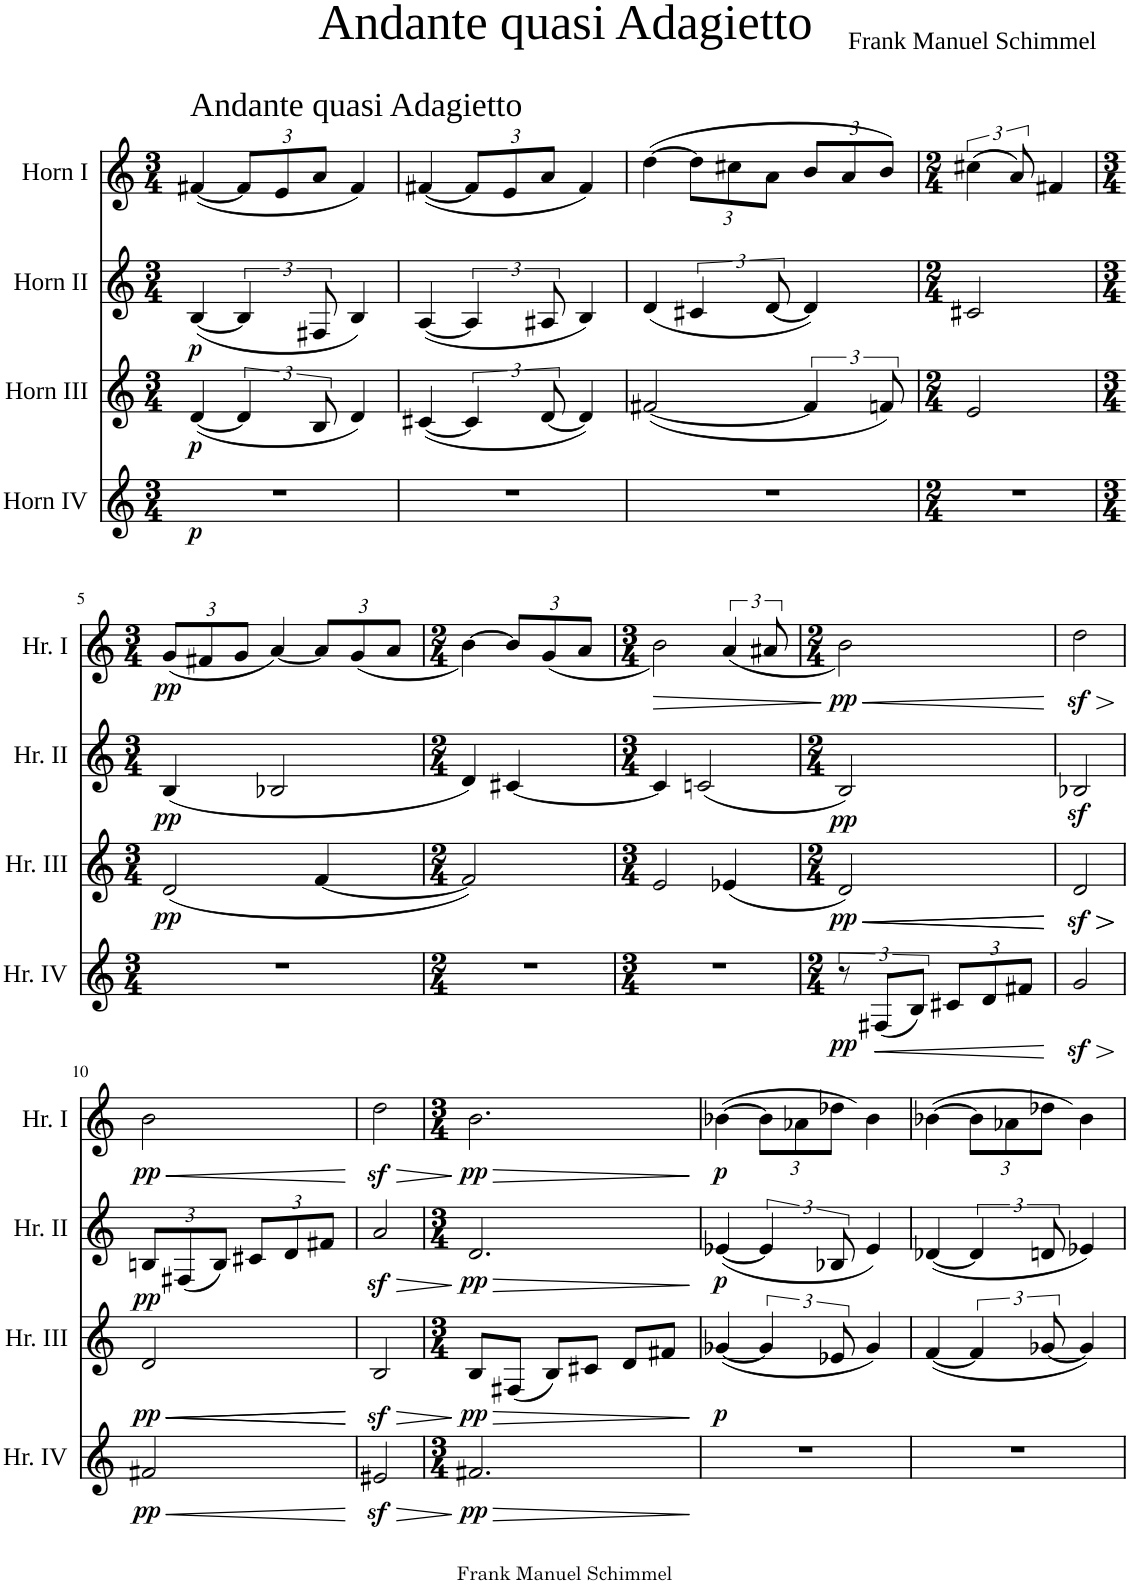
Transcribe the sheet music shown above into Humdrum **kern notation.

**kern	**dynam	**kern	**dynam	**kern	**dynam	**kern	**dynam
*part4	*part4	*part3	*part3	*part2	*part2	*part1	*part1
*staff4	*staff4	*staff3	*staff3	*staff2	*staff2	*staff1	*staff1
*I"Horn IV	*	*I"Horn III	*	*I"Horn II	*	*I"Horn I	*
*I'Hr. IV	*	*I'Hr. III	*	*I'Hr. II	*	*I'Hr. I	*
*clefG2	*	*clefG2	*	*clefG2	*	*clefG2	*
*Trd4c7	*	*Trd4c7	*	*Trd4c7	*	*Trd4c7	*
*k[]	*	*k[]	*	*k[]	*	*k[]	*
*M3/4	*	*M3/4	*	*M3/4	*	*M3/4	*
=1	=1	=1	=1	=1	=1	=1	=1
!	!	!	!	!	!	!LO:TX:a:t=Andante quasi Adagietto	!
!	!LO:DY:b	!	!LO:DY:b	!	!LO:DY:b	!	!
2.r	p	([4d/	p	([4B/	p	([4f#X/	.
*	*	*	*	*	*	*Xbrackettup	*
.	.	6d/]	.	6B/]	.	12f#/L]	.
.	.	.	.	.	.	12e/	.
.	.	12B/	.	12F#X/	.	12a/J	.
.	.	4d/)	.	4B/)	.	4f#/)	.
=2	=2	=2	=2	=2	=2	=2	=2
2.r	.	([4c#X/	.	([4A/	.	([4f#X/	.
.	.	6c#/]	.	6A/]	.	12f#/L]	.
.	.	.	.	.	.	12e/	.
.	.	[12d/	.	12A#X/	.	12a/J	.
.	.	4d/])	.	4B/)	.	4f#/)	.
=3	=3	=3	=3	=3	=3	=3	=3
2.r	.	([2f#X/	.	(4d/	.	([4dd\	.
.	.	.	.	6c#X/	.	12dd\L]	.
.	.	.	.	.	.	12cc#X\	.
.	.	.	.	[12d/	.	12a\J	.
.	.	6f#/]	.	4d/])	.	12b/L	.
.	.	.	.	.	.	12a/	.
.	.	12fn/)	.	.	.	12b/J)	.
=4	=4	=4	=4	=4	=4	=4	=4
*M2/4	*	*M2/4	*	*M2/4	*	*M2/4	*
*	*	*	*	*	*	*brackettup	*
2r	.	2e/	.	2c#X/	.	(6cc#X\	.
.	.	.	.	.	.	12a/)	.
.	.	.	.	.	.	4f#X/	.
!!LO:LB:g=z
=5	=5	=5	=5	=5	=5	=5	=5
*M3/4	*	*M3/4	*	*M3/4	*	*M3/4	*
*	*	*	*	*	*	*Xbrackettup	*
!	!	!	!LO:DY:b	!	!LO:DY:b	!	!LO:DY:b
2.r	.	(2d/	pp	(4B/	pp	(12g/L	pp
.	.	.	.	.	.	12f#X/	.
.	.	.	.	.	.	12g/J	.
.	.	.	.	2B-X/	.	[4a/)	.
.	.	[4f/	.	.	.	12a/L]	.
.	.	.	.	.	.	(<12g/	.
.	.	.	.	.	.	12a/J	.
=6	=6	=6	=6	=6	=6	=6	=6
*M2/4	*	*M2/4	*	*M2/4	*	*M2/4	*
2r	.	2f/])	.	4d/)	.	[4b\)	.
.	.	.	.	[4c#X/	.	12b/L]	.
.	.	.	.	.	.	(<12g/	.
.	.	.	.	.	.	12a/J	.
=7	=7	=7	=7	=7	=7	=7	=7
*M3/4	*	*M3/4	*	*M3/4	*	*M3/4	*
!	!	!	!	!	!	!	!LO:HP:b
2.r	.	2e/	.	4c#/]	.	2b\)	>
.	.	.	.	(2cn/	.	.	.
*	*	*	*	*	*	*brackettup	*
.	.	(4e-X/	.	.	.	(<6a/	.
.	.	.	.	.	.	12a#X/	.
.	.	.	.	.	.	.	]
=8	=8	=8	=8	=8	=8	=8	=8
*M2/4	*	*M2/4	*	*M2/4	*	*M2/4	*
!	!	!	!LO:HP:b	!	!	!	!
!	!LO:DY:b	!	!LO:HP:n=1:b	!	!	!	!LO:HP:b
!	!	!	!LO:DY:n=1:b	!	!LO:DY:b	!	!LO:DY:n=1:b
12r	pp	2d/)	< < pp	2B/)	pp	2b\)	< pp
!	!LO:HP:b	!	!	!	!	!	!
(12F#X/L	<	.	.	.	.	.	.
12B/J)	.	.	.	.	.	.	.
*Xbrackettup	*	*	*	*	*	*	*
12c#X/L	.	.	.	.	.	.	.
12d/	.	.	.	.	.	.	.
12f#X/J	.	.	.	.	.	.	.
.	[	.	[	.	.	.	[
=9	=9	=9	=9	=9	=9	=9	=9
!	!LO:HP:b	!	!LO:HP:b	!	!	!	!
!	!	!	!LO:HP:n=1:b	!	!	!	!LO:HP:b
2gz</	>	2dz</	> >	2B-Xz</	.	2ddz<\	>
.	]	.	[	.	.	.	]
!!LO:LB:g=z
=10	=10	=10	=10	=10	=10	=10	=10
!	!LO:HP:b	!	!LO:HP:b	!	!	!	!
!	!	!	!LO:HP:n=1:b	!	!	!	!
*	*	*	*	*Xbrackettup	*	*	*
!	!LO:DY:n=1:b	!	!LO:DY:n=1:b	!	!LO:DY:b	!	!LO:HP:b
!	!	!	!	!	!	!	!LO:DY:n=1:b
2f#X/	< pp	2d/	< < pp	12Bn/L	pp	2b\	< pp
.	.	.	.	(12F#X/	.	.	.
.	.	.	.	12B/J)	.	.	.
.	.	.	.	12c#X/L	.	.	.
.	.	.	.	12d/	.	.	.
.	.	.	.	12f#X/J	.	.	.
.	[	.	]	.	.	.	[
=11	=11	=11	=11	=11	=11	=11	=11
!	!LO:HP:b	!	!LO:HP:b	!	!LO:HP:b	!	!LO:HP:b
2e#Xz</	>	2Bz</	>	2az</	>	2ddz<\	>
.	]	.	]	.	]	.	]
=12	=12	=12	=12	=12	=12	=12	=12
*M3/4	*	*M3/4	*	*M3/4	*	*M3/4	*
!	!LO:HP:b	!	!	!	!LO:HP:b	!	!LO:HP:b
!	!LO:DY:n=1:b	!	!LO:DY:b	!	!LO:DY:n=1:b	!	!LO:DY:n=1:b
2.f#X/	> pp	8B/L	pp	2.d/	> pp	2.b\	> pp
.	.	(8F#X/J	[	.	.	.	.
.	.	8B/L)	[	.	.	.	.
!	!	!	!LO:HP:n=1:b	!	!	!	!
.	.	8c#X/J	] >	.	.	.	.
.	.	8d/L	.	.	.	.	.
.	.	8f#X/J	.	.	.	.	.
.	]	.	]	.	]	.	]
=13	=13	=13	=13	=13	=13	=13	=13
!	!	!	!LO:DY:b	!	!LO:DY:b	!	!LO:DY:b
2.r	.	([4g-X/	p	([4e-X/	p	([4b-X\	p
*	*	*	*	*brackettup	*	*Xbrackettup	*
.	.	6g-/]	.	6e-/]	.	12b-\L])	.
.	.	.	.	.	.	12a-X\	.
.	.	12e-X/	.	12B-X/	.	12dd-X\J	.
.	.	4g-/)	.	4e-/)	.	4b-\	.
=14	=14	=14	=14	=14	=14	=14	=14
2.r	.	([4f/	.	([4d-X/	.	([4b-X\	.
.	.	6f/]	.	6d-/]	.	12b-\L])	.
.	.	.	.	.	.	12a-X\	.
.	.	[12g-X/	.	12dn/	.	12dd-X\J	.
.	.	4g-/])	.	4e-X/)	.	4b-\	.
=	=	=	=	=	=	=	=
*-	*-	*-	*-	*-	*-	*-	*-
